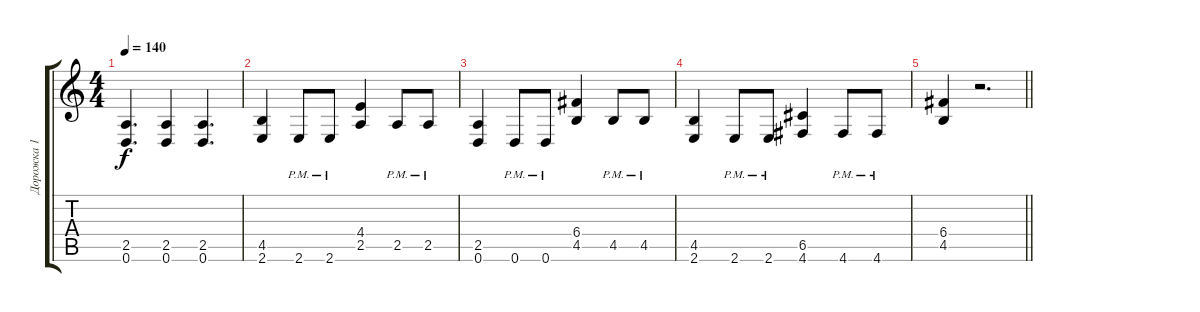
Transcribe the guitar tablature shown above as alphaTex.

\track ("Дорожка 1" "Дорожка 1") {instrument acousticguitarsteel}
\staff {score tabs}
\tuning (D4 A3 F3 C3 G2 D2) {hide}
\ts (4 4)
\tempo 140
\clef g2
\ks c
(2.5 0.6).4{d dy f} (2.5 0.6).4 (2.5 0.6).4{d} |
(4.5 2.6).4 2.6{pm}.8 2.6{pm}.8 (4.4 2.5).4 2.5{pm}.8 2.5{pm}.8 |
(2.5 0.6).4 0.6{pm}.8 0.6{pm}.8 (6.4 4.5).4 4.5{pm}.8 4.5{pm}.8 |
(4.5 2.6).4 2.6{pm}.8 2.6{pm}.8 (6.5 4.6).4 4.6{pm}.8 4.6{pm}.8 |
\barLineRight lightlight
(6.4 4.5).4 r.2{d}
